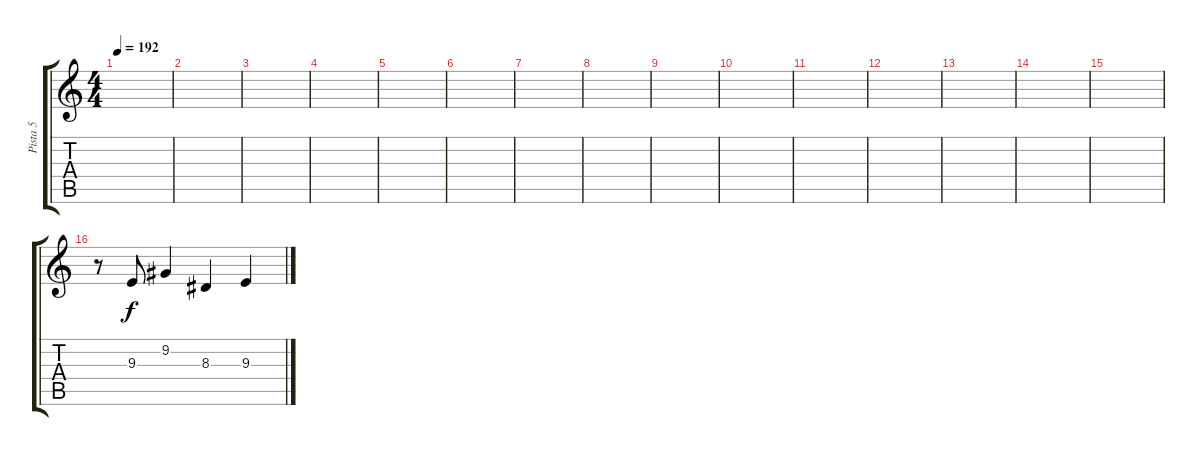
\track ("Pista 5" "Pista 5") {instrument lead2sawtooth}
\staff {score tabs}
\tuning (E4 B3 G3 D3 A2 E2) {hide}
\ts (4 4)
\tempo 192
\clef g2
\ks c
|
|
|
|
|
|
|
|
|
|
|
|
|
|
|
r.8 9.3.8 9.2.4 8.3.4 9.3.4
